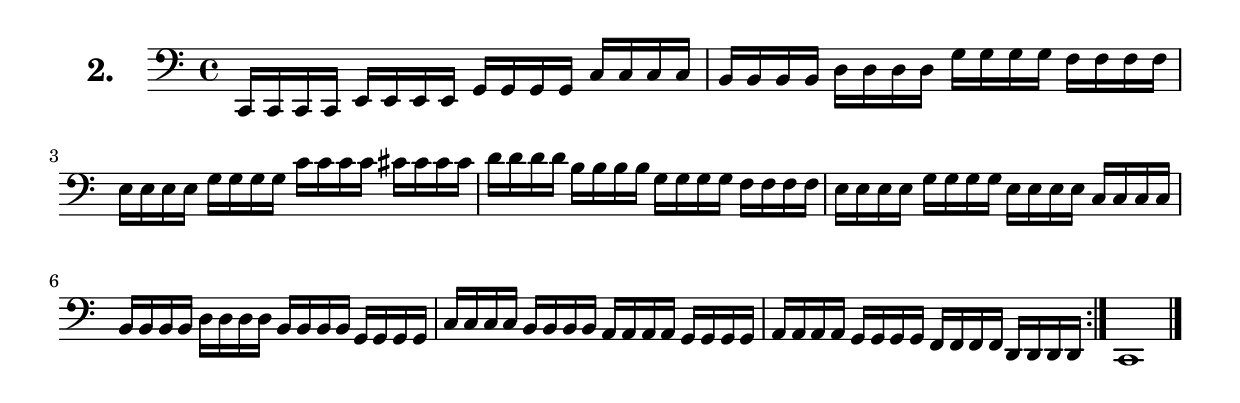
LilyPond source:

\version "2.18.2"

\score {
  \new StaffGroup = "" \with {
        instrumentName = \markup { \bold \huge { \larger "2." }}
      }
  <<
    \new Staff = "celloI" 
    \relative c, {
      \clef bass
      \key c \major
      \time 4/4

      \repeat volta 2 {
        c16 c c c e e e e g g g g c c c c       | %01
        b b b b d d d d g g g g f f f f         | %02
        e e e e g g g g c c c c cis cis cis cis | %03
        d d d d b b b b g g g g f f f f         | %04
        e e e e g g g g e e e e c c c c         | %05
        b b b b d d d d b b b b g g g g         | %06
        c c c c b b b b a a a a g g g g         | %07
        a a a a g g g g f f f f d d d d         | %08
      }
      c1 \bar "|."                              %09 
    }
  >>
  \layout {}
  \header {
    composer = "Sebastian Lee"
  }
}
